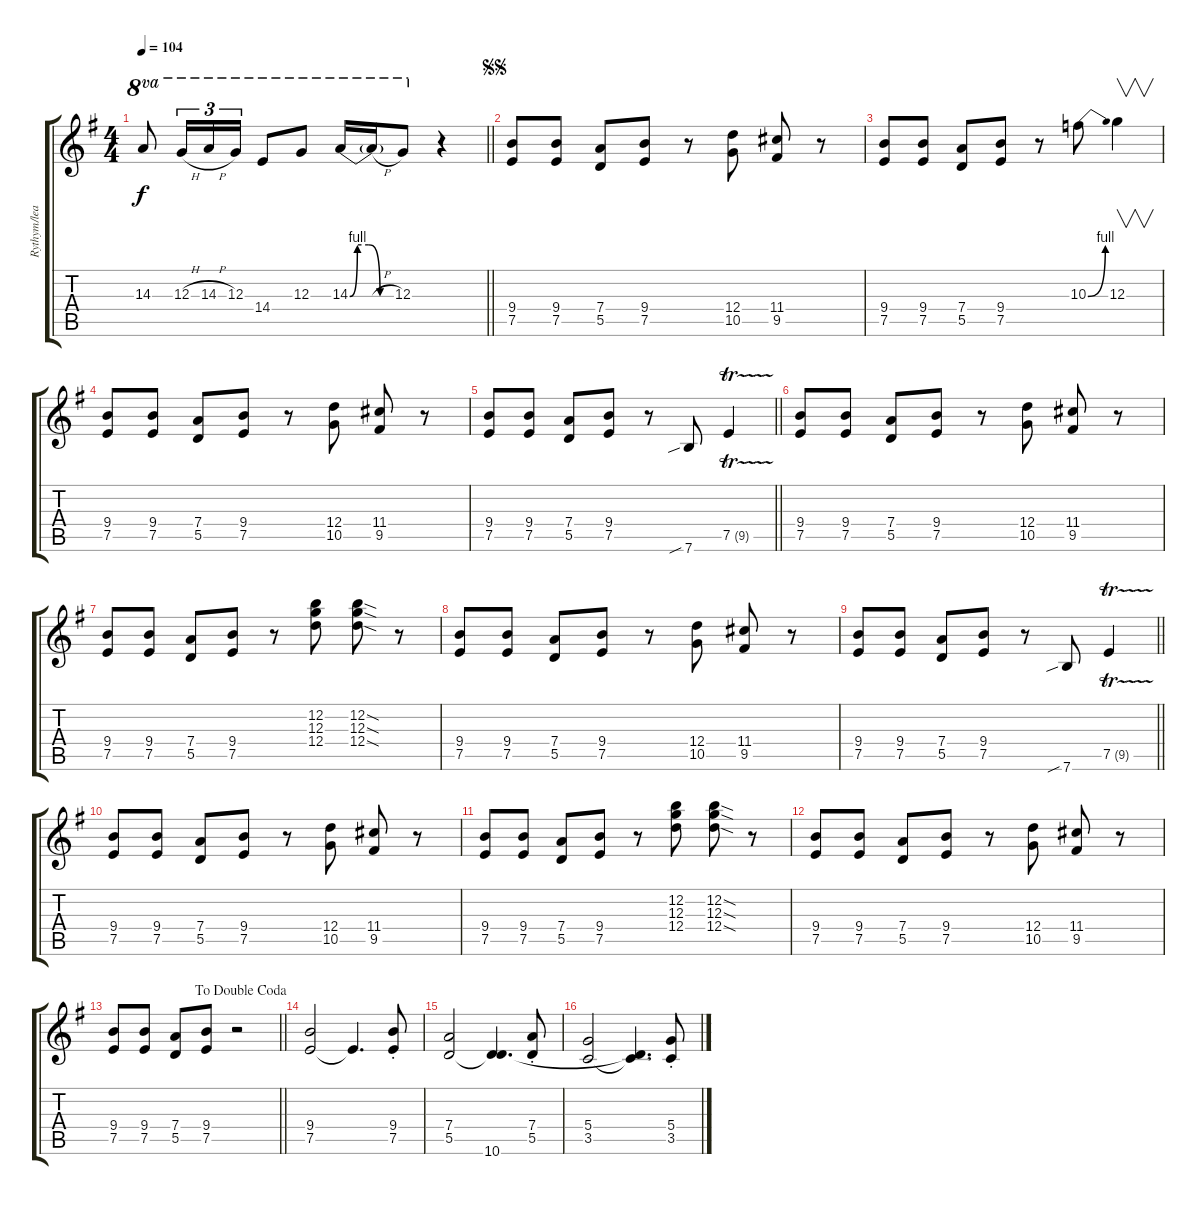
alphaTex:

\track ("Rythym/lead" "Rythym/lea") {instrument distortionguitar}
\staff {score tabs}
\tuning (E4 B3 G3 D3 A2 E2) {hide}
\ts (4 4)
\tempo 104
\clef g2
\barLineRight lightlight
\ks g
14.3.8{ot 8va dy f} 12.3{h}.16{tu (3 2) ot 8va} 14.3{h}.16{tu (3 2) ot 8va} 12.3.16{tu (3 2) ot 8va} 14.4.8{ot 8va} 12.3.8{ot 8va} 14.3{be (custom 0 0 10 4 25 4 40 0 60 0)}.16{ot 8va} 14.3{h t}.16{ot 8va} 12.3.8{ot 8va} r.4 |
\jump segnosegno
(9.4 7.5).8 (9.4 7.5).8 (7.4 5.5).8 (9.4 7.5).8 r.8 (12.4 10.5).8 (11.4 9.5).8 r.8 |
(9.4 7.5).8 (9.4 7.5).8 (7.4 5.5).8 (9.4 7.5).8 r.8 10.3{be (bend 0 0 60 4)}.8 12.3.4{v} |
(9.4 7.5).8 (9.4 7.5).8 (7.4 5.5).8 (9.4 7.5).8 r.8 (12.4 10.5).8 (11.4 9.5).8 r.8 |
\barLineRight lightlight
(9.4 7.5).8 (9.4 7.5).8 (7.4 5.5).8 (9.4 7.5).8 r.8 7.6{sib}.8 7.5{tr (9 32)}.4 |
(9.4 7.5).8 (9.4 7.5).8 (7.4 5.5).8 (9.4 7.5).8 r.8 (12.4 10.5).8 (11.4 9.5).8 r.8 |
(9.4 7.5).8 (9.4 7.5).8 (7.4 5.5).8 (9.4 7.5).8 r.8 (12.2 12.3 12.4).8 (12.2{sod} 12.3{sod} 12.4{sod}).8 r.8 |
(9.4 7.5).8 (9.4 7.5).8 (7.4 5.5).8 (9.4 7.5).8 r.8 (12.4 10.5).8 (11.4 9.5).8 r.8 |
\barLineRight lightlight
(9.4 7.5).8 (9.4 7.5).8 (7.4 5.5).8 (9.4 7.5).8 r.8 7.6{sib}.8 7.5{tr (9 32)}.4 |
(9.4 7.5).8 (9.4 7.5).8 (7.4 5.5).8 (9.4 7.5).8 r.8 (12.4 10.5).8 (11.4 9.5).8 r.8 |
(9.4 7.5).8 (9.4 7.5).8 (7.4 5.5).8 (9.4 7.5).8 r.8 (12.2 12.3 12.4).8 (12.2{sod} 12.3{sod} 12.4{sod}).8 r.8 |
(9.4 7.5).8 (9.4 7.5).8 (7.4 5.5).8 (9.4 7.5).8 r.8 (12.4 10.5).8 (11.4 9.5).8 r.8 |
\jump dadoublecoda
\barLineRight lightlight
(9.4 7.5).8 (9.4 7.5).8 (7.4 5.5).8 (9.4 7.5).8 r.2 |
(9.4 7.5).2 7.5{t}.4{d} (9.4 7.5{st}).8 |
(7.4 5.5).2 (5.5{t} 10.6).4{d} (7.4 5.5{st}).8 |
(5.4 3.5).2 (3.5{t} 10.6{t}).4{d} (5.4 3.5{st}).8
